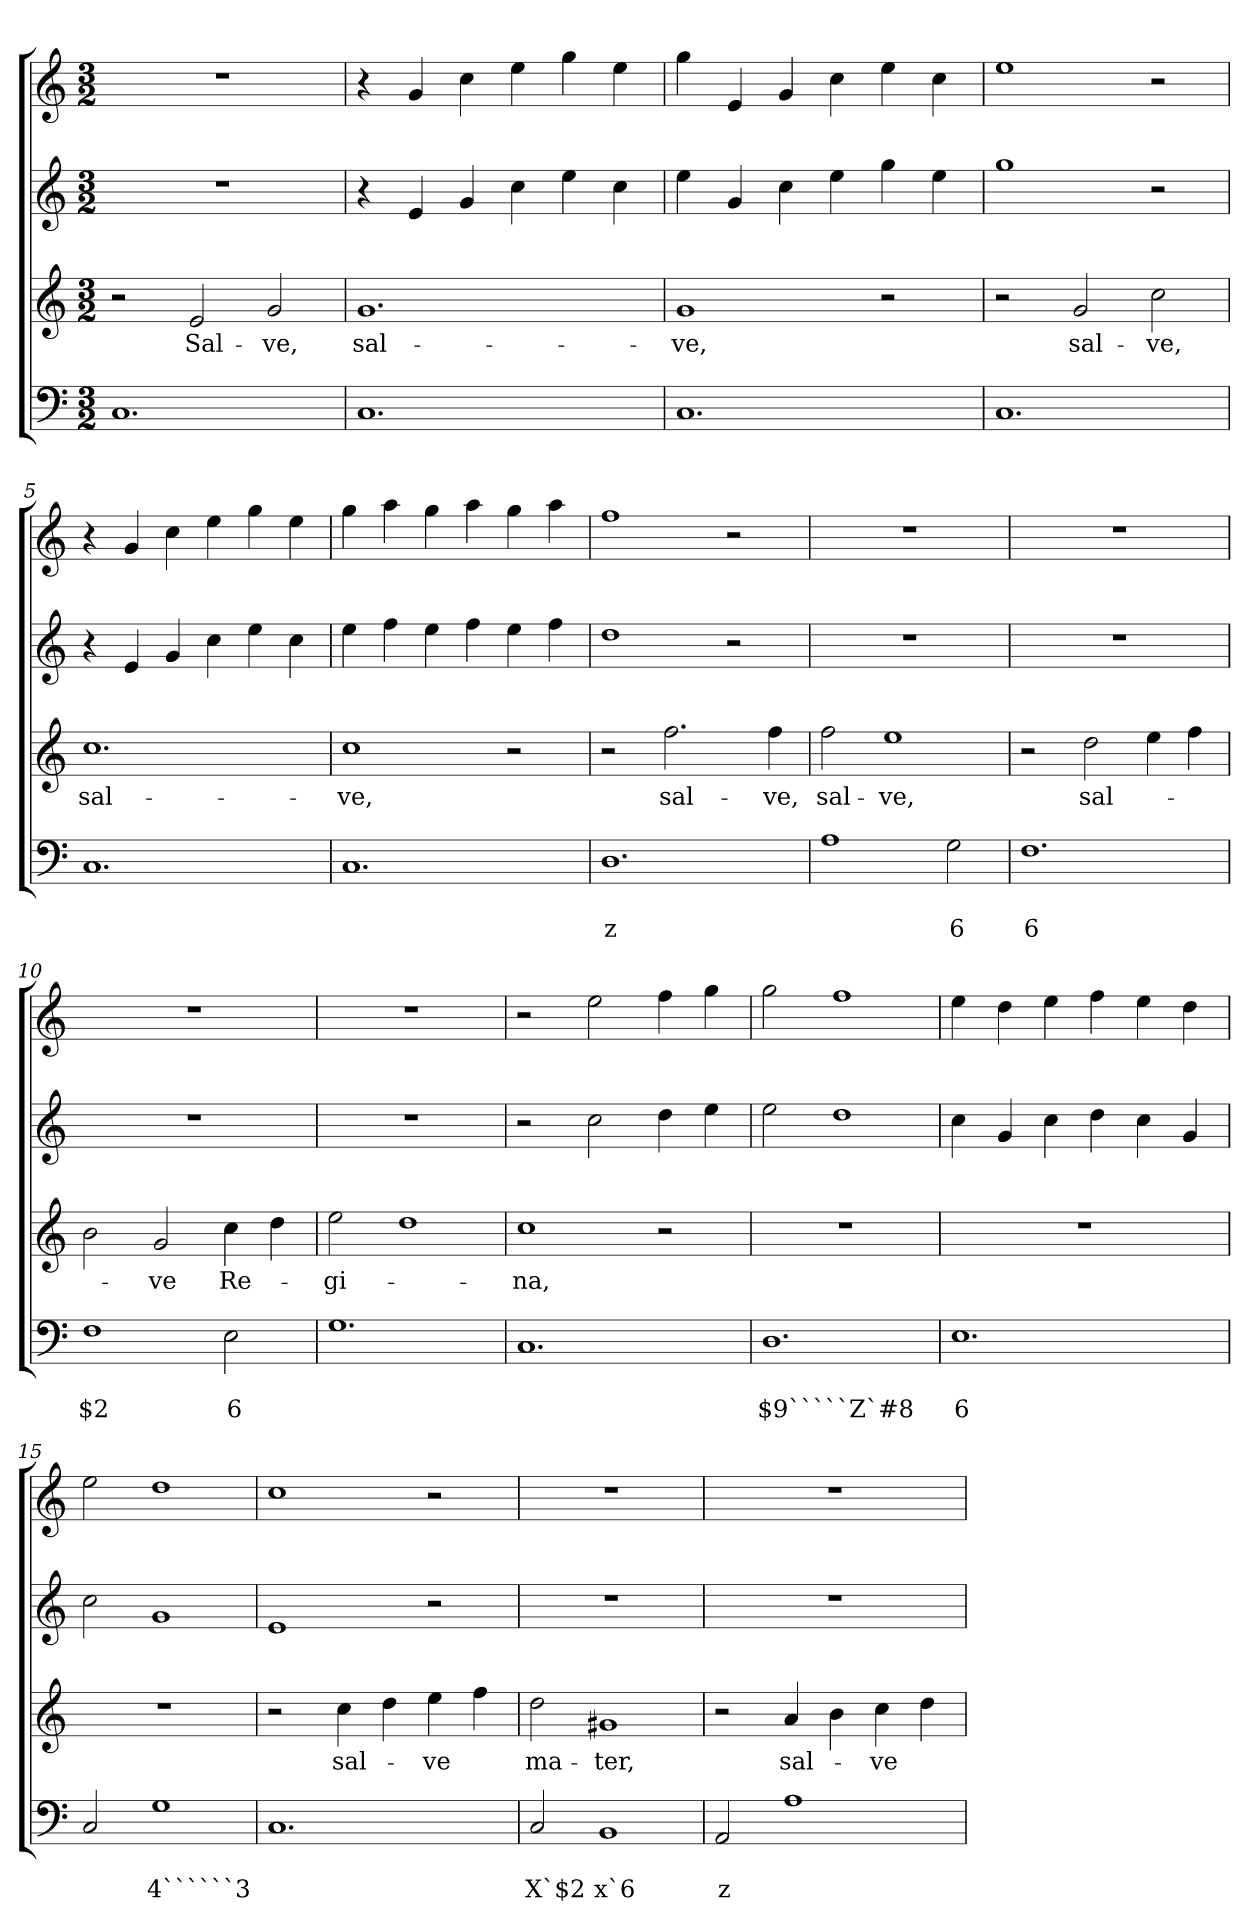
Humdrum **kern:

**kern	**text	**text	**kern	**text	**kern	**kern
*part4	*part4	*part4	*part3	*part3	*part2	*part1
*staff4	*staff4	*staff4	*staff3	*staff3	*staff2	*staff1
*clefF4	*	*	*clefG2	*	*clefG2	*clefG2
*k[]	*	*	*k[]	*	*k[]	*k[]
*C:	*	*	*C:	*	*C:	*C:
*M3/2	*	*	*M3/2	*	*M3/2	*M3/2
=1	=1	=1	=1	=1	=1	=1
1.C	.	.	2r	.	1.r	1.r
!	!	!	!	!LO:LY:b	!	!
.	.	.	2e/	Sal-	.	.
!	!	!	!	!LO:LY:b	!	!
.	.	.	2g/	-ve,	.	.
=2	=2	=2	=2	=2	=2	=2
!	!	!	!	!LO:LY:b	!	!
1.C	.	.	1.g	sal-	4r	4r
.	.	.	.	.	4e/	4g/
.	.	.	.	.	4g/	4cc\
.	.	.	.	.	4cc\	4ee\
.	.	.	.	.	4ee\	4gg\
.	.	.	.	.	4cc\	4ee\
=3	=3	=3	=3	=3	=3	=3
!	!	!	!	!LO:LY:b	!	!
1.C	.	.	1g	-ve,	4ee\	4gg\
.	.	.	.	.	4g/	4e/
.	.	.	.	.	4cc\	4g/
.	.	.	.	.	4ee\	4cc\
.	.	.	2r	.	4gg\	4ee\
.	.	.	.	.	4ee\	4cc\
=4	=4	=4	=4	=4	=4	=4
1.C	.	.	2r	.	1gg	1ee
!	!	!	!	!LO:LY:b	!	!
.	.	.	2g/	sal-	.	.
!	!	!	!	!LO:LY:b	!	!
.	.	.	2cc\	-ve,	2r	2r
=5	=5	=5	=5	=5	=5	=5
!	!	!	!	!LO:LY:b	!	!
1.C	.	.	1.cc	sal-	4r	4r
.	.	.	.	.	4e/	4g/
.	.	.	.	.	4g/	4cc\
.	.	.	.	.	4cc\	4ee\
.	.	.	.	.	4ee\	4gg\
.	.	.	.	.	4cc\	4ee\
=6	=6	=6	=6	=6	=6	=6
!	!	!	!	!LO:LY:b	!	!
1.C	.	.	1cc	-ve,	4ee\	4gg\
.	.	.	.	.	4ff\	4aa\
.	.	.	.	.	4ee\	4gg\
.	.	.	.	.	4ff\	4aa\
.	.	.	2r	.	4ee\	4gg\
.	.	.	.	.	4ff\	4aa\
!!LO:LB:g=z
=7	=7	=7	=7	=7	=7	=7
!	!	!LO:LY:b	!	!	!	!
1.D	.	z	2r	.	1dd	1ff
!	!	!	!	!LO:LY:b	!	!
.	.	.	2.ff\	sal-	.	.
.	.	.	.	.	2r	2r
!	!	!	!	!LO:LY:b	!	!
.	.	.	4ff\	-ve,	.	.
=8	=8	=8	=8	=8	=8	=8
!	!	!	!	!LO:LY:b	!	!
1A	.	.	2ff\	sal-	1.r	1.r
!	!	!	!	!LO:LY:b	!	!
.	.	.	1ee	-ve,	.	.
!	!	!LO:LY:b	!	!	!	!
2G\	.	6	.	.	.	.
=9	=9	=9	=9	=9	=9	=9
!	!	!LO:LY:b	!	!	!	!
1.F	.	6	2r	.	1.r	1.r
!	!	!	!	!LO:LY:b	!	!
.	.	.	2dd\	sal-	.	.
.	.	.	4ee\	.	.	.
.	.	.	4ff\	.	.	.
=10	=10	=10	=10	=10	=10	=10
!	!	!LO:LY:b	!	!	!	!
1F	.	$2	2b\	.	1.r	1.r
!	!	!	!	!LO:LY:b	!	!
.	.	.	2g/	-ve	.	.
!	!	!LO:LY:b	!	!LO:LY:b	!	!
2E\	.	6	4cc\	Re-	.	.
.	.	.	4dd\	.	.	.
=11	=11	=11	=11	=11	=11	=11
!	!	!	!	!LO:LY:b	!	!
1.G	.	.	2ee\	-gi-	1.r	1.r
.	.	.	1dd	.	.	.
=12	=12	=12	=12	=12	=12	=12
!	!	!	!	!LO:LY:b	!	!
1.C	.	.	1cc	-na,	2r	2r
.	.	.	.	.	2cc\	2ee\
.	.	.	2r	.	4dd\	4ff\
.	.	.	.	.	4ee\	4gg\
!!LO:LB:g=z
=13	=13	=13	=13	=13	=13	=13
!	!	!LO:LY:b	!	!	!	!
1.D	.	$9`````Z`#8	1.r	.	2ee\	2gg\
.	.	.	.	.	1dd	1ff
=14	=14	=14	=14	=14	=14	=14
!	!	!LO:LY:b	!	!	!	!
1.E	.	6	1.r	.	4cc\	4ee\
.	.	.	.	.	4g/	4dd\
.	.	.	.	.	4cc\	4ee\
.	.	.	.	.	4dd\	4ff\
.	.	.	.	.	4cc\	4ee\
.	.	.	.	.	4g/	4dd\
=15	=15	=15	=15	=15	=15	=15
2C/	.	.	1.r	.	2cc\	2ee\
!	!	!LO:LY:b	!	!	!	!
1G	.	4``````3	.	.	1g	1dd
=16	=16	=16	=16	=16	=16	=16
1.C	.	.	2r	.	1e	1cc
!	!	!	!	!LO:LY:b	!	!
.	.	.	4cc\	sal-	.	.
.	.	.	4dd\	.	.	.
!	!	!	!	!LO:LY:b	!	!
.	.	.	4ee\	-ve	2r	2r
.	.	.	4ff\	.	.	.
=17	=17	=17	=17	=17	=17	=17
!	!	!LO:LY:b	!	!LO:LY:b	!	!
2C/	.	X`$2	2dd\	ma-	1.r	1.r
!	!	!LO:LY:b	!	!LO:LY:b	!	!
1BB	.	x`6	1g#X	-ter,	.	.
=18	=18	=18	=18	=18	=18	=18
!	!	!LO:LY:b	!	!	!	!
2AA/	.	z	2r	.	1.r	1.r
!	!	!	!	!LO:LY:b	!	!
1A	.	.	4a/	sal-	.	.
.	.	.	4b\	.	.	.
!	!	!	!	!LO:LY:b	!	!
.	.	.	4cc\	-ve	.	.
.	.	.	4dd\	.	.	.
=	=	=	=	=	=	=
*-	*-	*-	*-	*-	*-	*-
